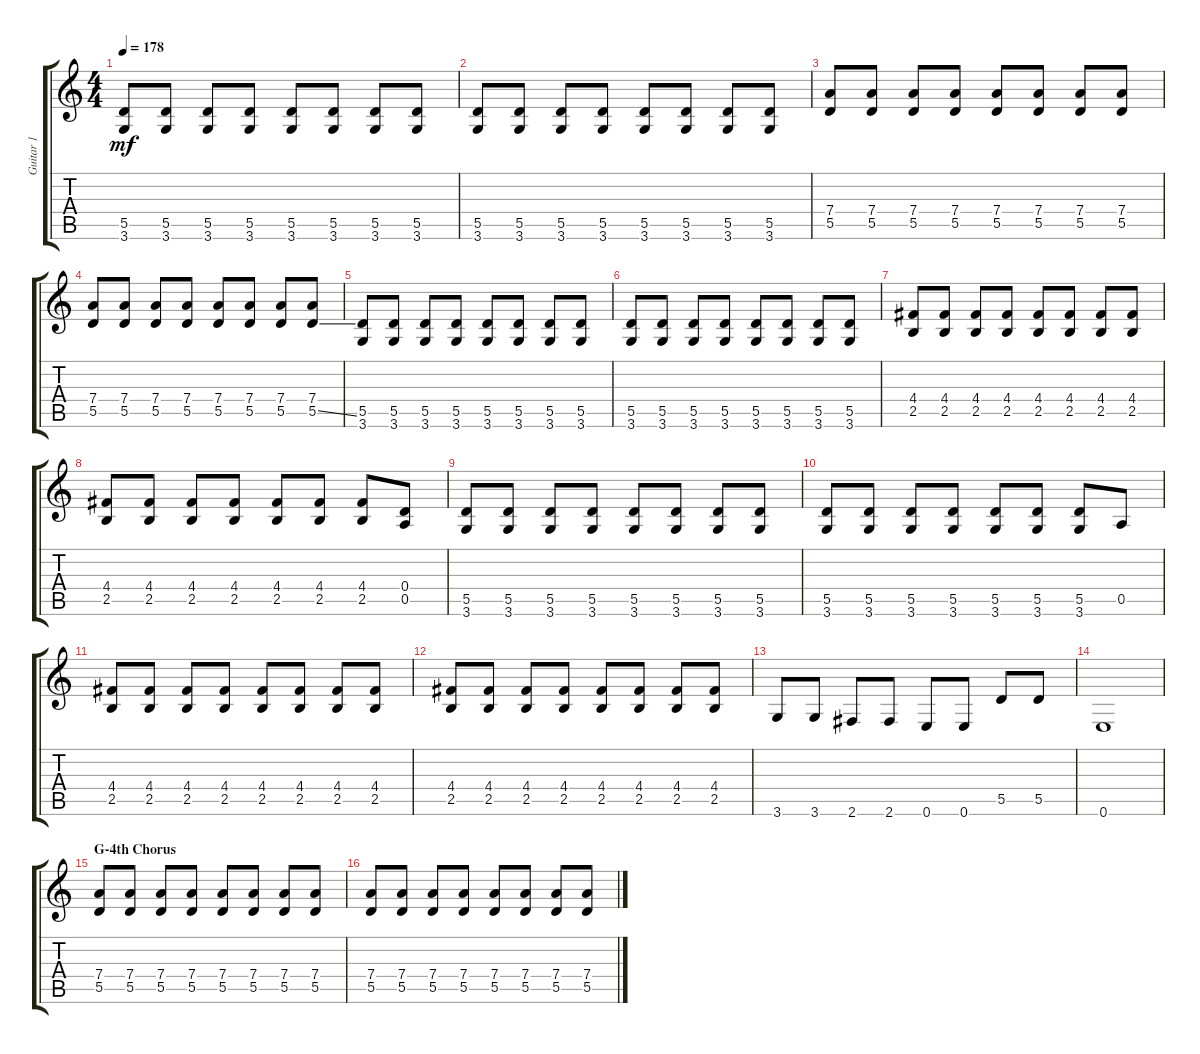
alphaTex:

\track ("Guitar 1" "Guitar 1") {instrument overdrivenguitar}
\staff {score tabs}
\tuning (E4 B3 G3 D3 A2 E2) {hide}
\ts (4 4)
\tempo 178
\clef g2
\ks c
(5.5 3.6).8{dy mf} (5.5 3.6).8 (5.5 3.6).8 (5.5 3.6).8 (5.5 3.6).8 (5.5 3.6).8 (5.5 3.6).8 (5.5 3.6).8 |
(5.5 3.6).8 (5.5 3.6).8 (5.5 3.6).8 (5.5 3.6).8 (5.5 3.6).8 (5.5 3.6).8 (5.5 3.6).8 (5.5 3.6).8 |
(7.4 5.5).8 (7.4 5.5).8 (7.4 5.5).8 (7.4 5.5).8 (7.4 5.5).8 (7.4 5.5).8 (7.4 5.5).8 (7.4 5.5).8 |
(7.4 5.5).8 (7.4 5.5).8 (7.4 5.5).8 (7.4 5.5).8 (7.4 5.5).8 (7.4 5.5).8 (7.4 5.5).8 (7.4 5.5{ss}).8 |
(5.5 3.6).8 (5.5 3.6).8 (5.5 3.6).8 (5.5 3.6).8 (5.5 3.6).8 (5.5 3.6).8 (5.5 3.6).8 (5.5 3.6).8 |
(5.5 3.6).8 (5.5 3.6).8 (5.5 3.6).8 (5.5 3.6).8 (5.5 3.6).8 (5.5 3.6).8 (5.5 3.6).8 (5.5 3.6).8 |
(4.4 2.5).8 (4.4 2.5).8 (4.4 2.5).8 (4.4 2.5).8 (4.4 2.5).8 (4.4 2.5).8 (4.4 2.5).8 (4.4 2.5).8 |
(4.4 2.5).8 (4.4 2.5).8 (4.4 2.5).8 (4.4 2.5).8 (4.4 2.5).8 (4.4 2.5).8 (4.4 2.5).8 (0.4 0.5).8 |
(5.5 3.6).8 (5.5 3.6).8 (5.5 3.6).8 (5.5 3.6).8 (5.5 3.6).8 (5.5 3.6).8 (5.5 3.6).8 (5.5 3.6).8 |
(5.5 3.6).8 (5.5 3.6).8 (5.5 3.6).8 (5.5 3.6).8 (5.5 3.6).8 (5.5 3.6).8 (5.5 3.6).8 0.5.8 |
(4.4 2.5).8 (4.4 2.5).8 (4.4 2.5).8 (4.4 2.5).8 (4.4 2.5).8 (4.4 2.5).8 (4.4 2.5).8 (4.4 2.5).8 |
(4.4 2.5).8 (4.4 2.5).8 (4.4 2.5).8 (4.4 2.5).8 (4.4 2.5).8 (4.4 2.5).8 (4.4 2.5).8 (4.4 2.5).8 |
3.6.8 3.6.8 2.6.8 2.6.8 0.6.8 0.6.8 5.5.8 5.5.8 |
0.6.1 |
\section ("" "G-4th Chorus")
(7.4 5.5).8 (7.4 5.5).8 (7.4 5.5).8 (7.4 5.5).8 (7.4 5.5).8 (7.4 5.5).8 (7.4 5.5).8 (7.4 5.5).8 |
(7.4 5.5).8 (7.4 5.5).8 (7.4 5.5).8 (7.4 5.5).8 (7.4 5.5).8 (7.4 5.5).8 (7.4 5.5).8 (7.4 5.5{ss}).8
